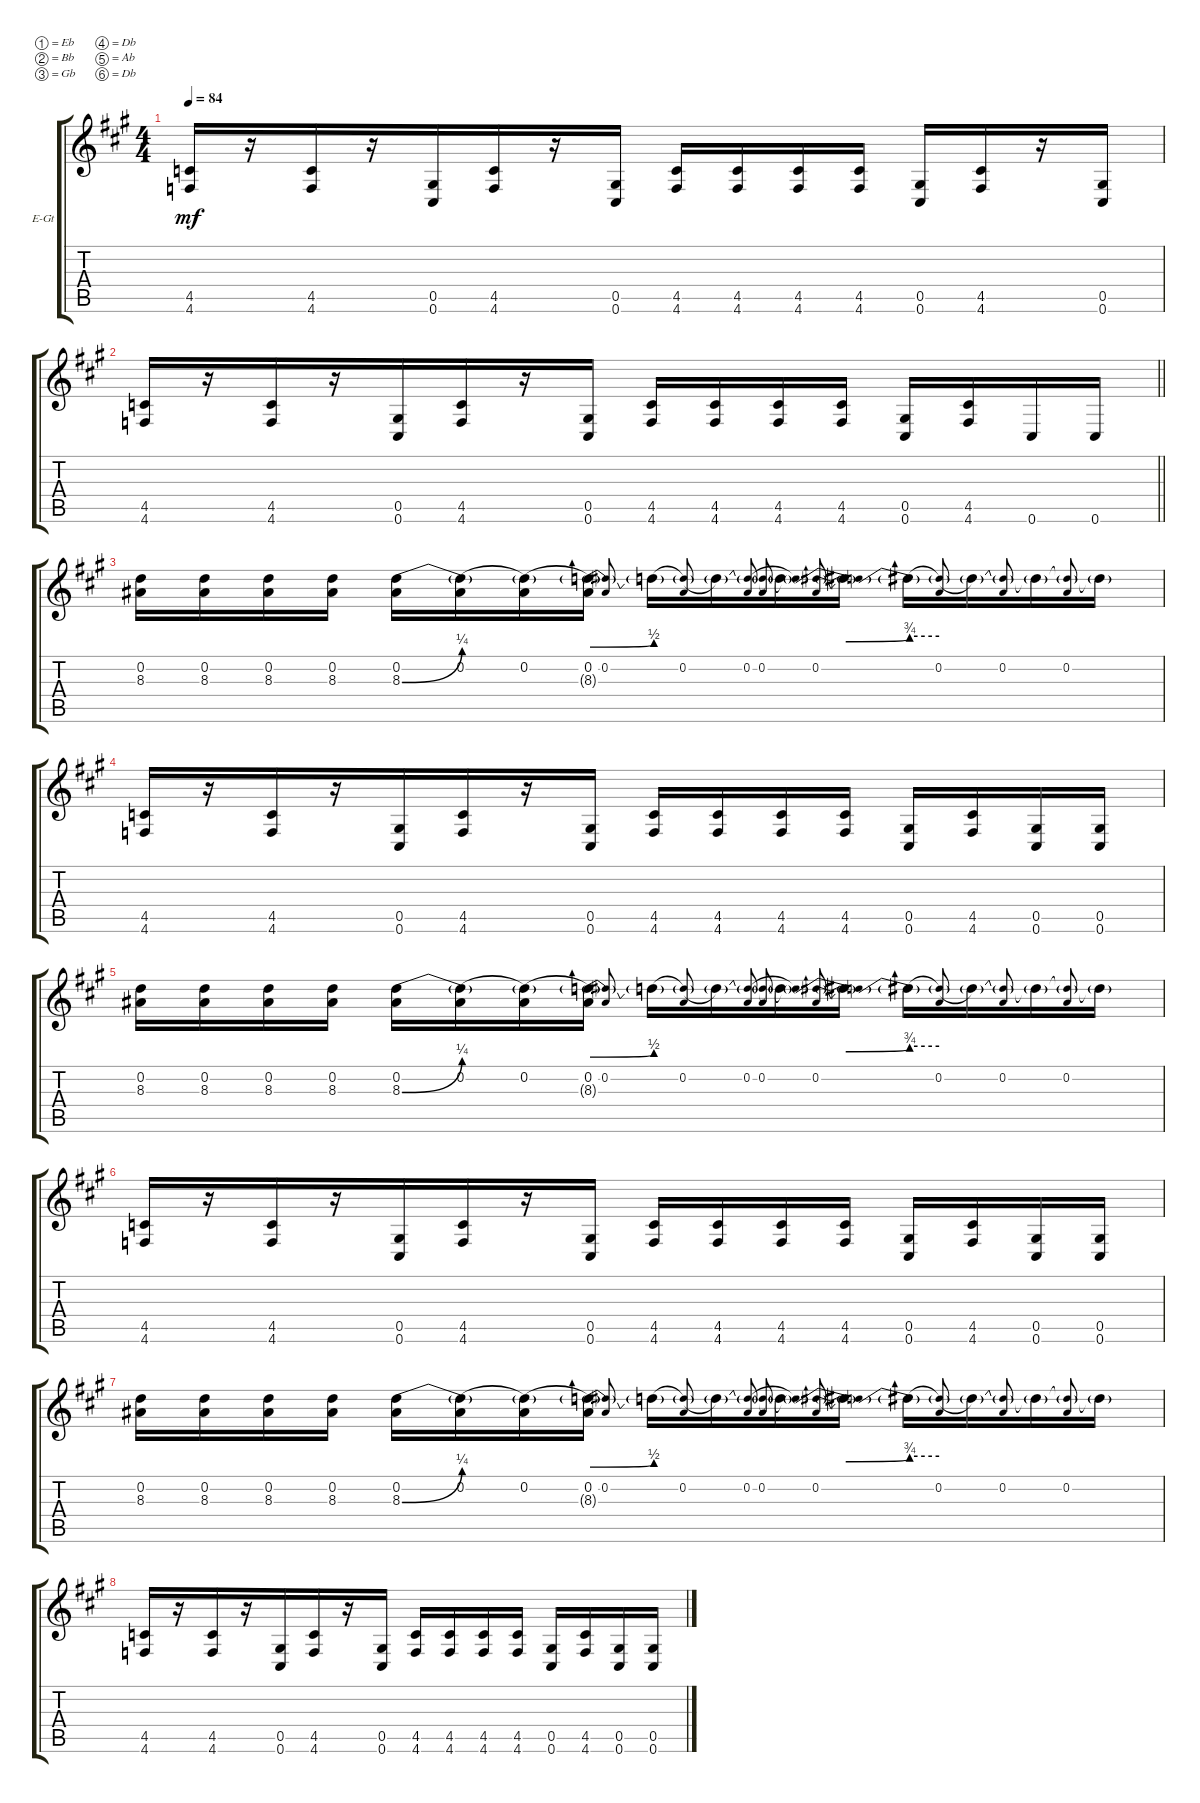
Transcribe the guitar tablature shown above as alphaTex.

\defaultSystemsLayout 4
\bracketExtendMode groupsimilarinstruments
\firstSystemTrackNameOrientation horizontal
\otherSystemsTrackNameOrientation horizontal
\track ("Guitar1" "E-Gt") {instrument distortionguitar}
\staff {score tabs}
\tuning (Eb4 Bb3 Gb3 Db3 Ab2 Db2)
\ts (4 4)
\tempo 84
\clef g2
\scale
1.07062
\ks a
(4.6 4.5).16{dy mf} r.16{beam merge} (4.6 4.5).16{beam merge} r.16{beam merge} (0.6 0.5).16{beam merge} (4.6 4.5).16{beam merge} r.16 (0.5 0.6).16 (4.6 4.5).16 (4.6 4.5).16 (4.6 4.5).16 (4.5 4.6).16 (0.6 0.5).16 (4.6 4.5).16 r.16 (0.6 0.5).16 |
\scale
0.929382
\barLineRight lightlight
(4.6 4.5).16 r.16{beam merge} (4.6 4.5).16{beam merge} r.16{beam merge} (0.6 0.5).16{beam merge} (4.6 4.5).16{beam merge} r.16 (0.5 0.6).16 (4.6 4.5).16 (4.6 4.5).16 (4.6 4.5).16 (4.5 4.6).16 (0.6 0.5).16 (4.6 4.5).16 0.6.16 0.6.16 |
\scale
0.686869
\scale
1.07062 (8.3 0.2).16 (8.3 0.2).16 (8.3 0.2).16 (8.3 0.2).16 (8.3{be (bend 0 0 15 1)} 0.2).16 (8.3{be (hold 0 0 60 0) t} 0.2).16 (8.3{be (hold 0 0 60 0) t} 0.2).16 (8.3{be (bend 0 1 17.4 2) t} 0.2).16 (0.2 8.3{t}).8{gr onbeat} 8.3{be (hold 0 0 60 0) t}.16 (0.2 8.3{be (hold 0 0 60 0) t}).8{gr onbeat} 8.3{t}.16 (0.2 8.3{t}).8{gr onbeat} 8.3{t}.16 (0.2 8.3{t}).8{gr onbeat} 8.3{be (prebendbend 0 2 17.4 3) t}.16 (0.2 8.3{t}).8{gr onbeat} 8.3{be (prebend 0 3 60 3) t}.16 (0.2 8.3{be (hold 0 0 60 0) t}).8{gr onbeat} 8.3{t}.16 (0.2 8.3{t}).8{gr onbeat} 8.3{t}.16 (0.2 8.3{t}).8{gr onbeat} 8.3{t}.16 |
\scale
0.929382 (4.6 4.5).16 r.16{beam merge} (4.6 4.5).16{beam merge} r.16{beam merge} (0.6 0.5).16{beam merge} (4.6 4.5).16{beam merge} r.16 (0.5 0.6).16 (4.6 4.5).16 (4.6 4.5).16 (4.6 4.5).16 (4.5 4.6).16 (0.6 0.5).16 (4.6 4.5).16 (0.6 0.5).16 (0.6 0.5).16 |
\scale
1.07062 (8.3 0.2).16 (8.3 0.2).16 (8.3 0.2).16 (8.3 0.2).16 (8.3{be (bend 0 0 15 1)} 0.2).16 (8.3{be (hold 0 0 60 0) t} 0.2).16 (8.3{be (hold 0 0 60 0) t} 0.2).16 (8.3{be (bend 0 1 17.4 2) t} 0.2).16 (0.2 8.3{t}).8{gr onbeat} 8.3{be (hold 0 0 60 0) t}.16 (0.2 8.3{be (hold 0 0 60 0) t}).8{gr onbeat} 8.3{t}.16 (0.2 8.3{t}).8{gr onbeat} 8.3{t}.16 (0.2 8.3{t}).8{gr onbeat} 8.3{be (prebendbend 0 2 17.4 3) t}.16 (0.2 8.3{t}).8{gr onbeat} 8.3{be (prebend 0 3 60 3) t}.16 (0.2 8.3{be (hold 0 0 60 0) t}).8{gr onbeat} 8.3{t}.16 (0.2 8.3{t}).8{gr onbeat} 8.3{t}.16 (0.2 8.3{t}).8{gr onbeat} 8.3{t}.16 |
\scale
0.929382 (4.6 4.5).16 r.16{beam merge} (4.6 4.5).16{beam merge} r.16{beam merge} (0.6 0.5).16{beam merge} (4.6 4.5).16{beam merge} r.16 (0.5 0.6).16 (4.6 4.5).16 (4.6 4.5).16 (4.6 4.5).16 (4.5 4.6).16 (0.6 0.5).16 (4.6 4.5).16 (0.6 0.5).16 (0.6 0.5).16 |
\scale
1.07062 (8.3 0.2).16 (8.3 0.2).16 (8.3 0.2).16 (8.3 0.2).16 (8.3{be (bend 0 0 15 1)} 0.2).16 (8.3{be (hold 0 0 60 0) t} 0.2).16 (8.3{be (hold 0 0 60 0) t} 0.2).16 (8.3{be (bend 0 1 17.4 2) t} 0.2).16 (0.2 8.3{t}).8{gr onbeat} 8.3{be (hold 0 0 60 0) t}.16 (0.2 8.3{be (hold 0 0 60 0) t}).8{gr onbeat} 8.3{t}.16 (0.2 8.3{t}).8{gr onbeat} 8.3{t}.16 (0.2 8.3{t}).8{gr onbeat} 8.3{be (prebendbend 0 2 17.4 3) t}.16 (0.2 8.3{t}).8{gr onbeat} 8.3{be (prebend 0 3 60 3) t}.16 (0.2 8.3{be (hold 0 0 60 0) t}).8{gr onbeat} 8.3{t}.16 (0.2 8.3{t}).8{gr onbeat} 8.3{t}.16 (0.2 8.3{t}).8{gr onbeat} 8.3{t}.16 |
\scale
0.929382 (4.6 4.5).16 r.16{beam merge} (4.6 4.5).16{beam merge} r.16{beam merge} (0.6 0.5).16{beam merge} (4.6 4.5).16{beam merge} r.16 (0.5 0.6).16 (4.6 4.5).16 (4.6 4.5).16 (4.6 4.5).16 (4.5 4.6).16 (0.6 0.5).16 (4.6 4.5).16 (0.6 0.5).16 (0.6 0.5).16
